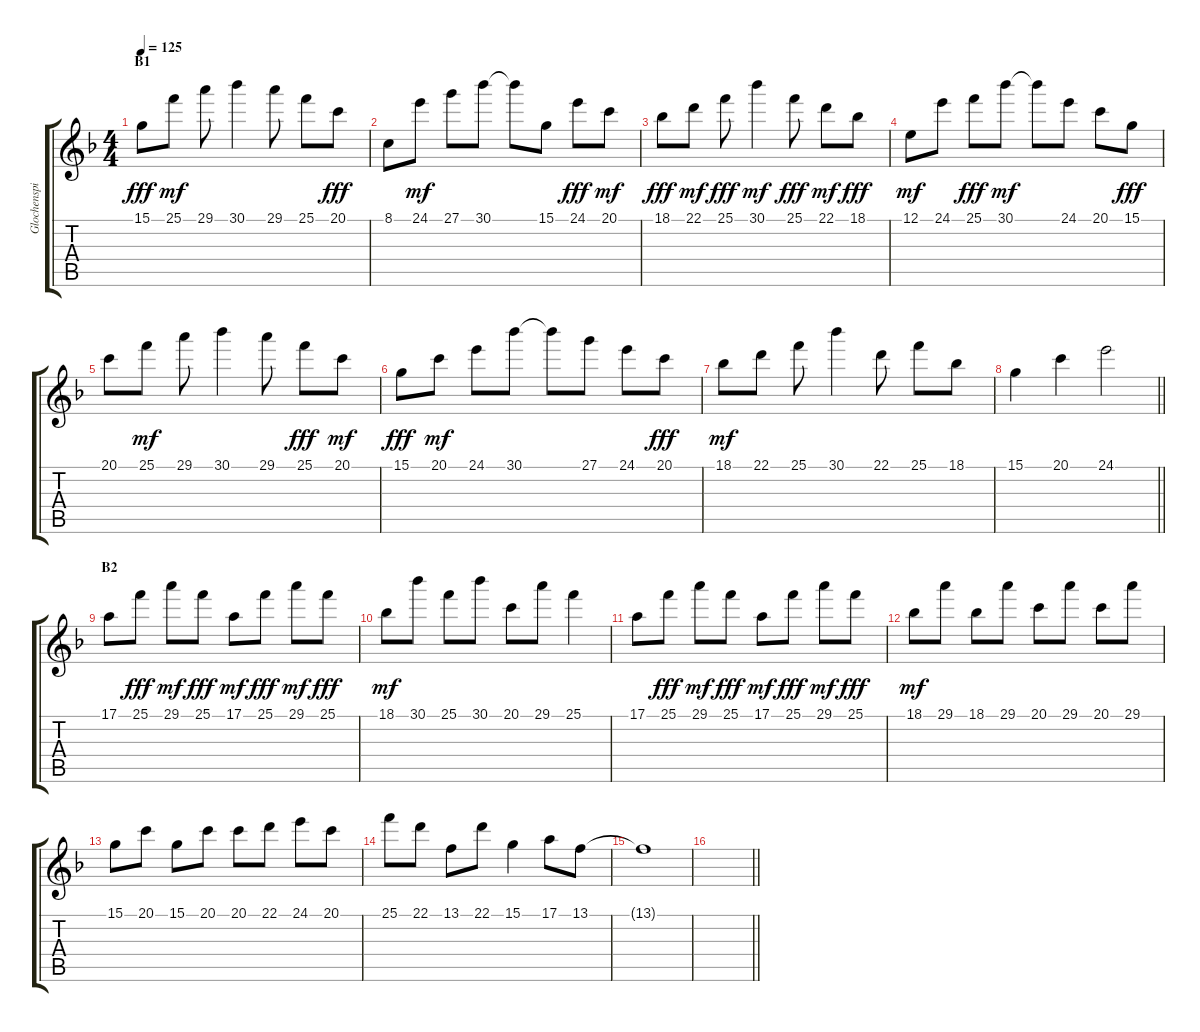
\track ("Glochenspiel (L)" "Glochenspi") {instrument glockenspiel}
\staff {score tabs}
\tuning (E4 B3 G3 D3 A2 E2) {hide}
\ts (4 4)
\section ("" "B1")
\tempo 125
\clef g2
\ks f
15.1.8{dy fff} 25.1.8{dy mf} 29.1.8 30.1.4 29.1.8 25.1.8 20.1.8{dy fff} |
8.1.8 24.1.8{dy mf} 27.1.8 30.1.8 30.1{t}.8 15.1.8 24.1.8{dy fff} 20.1.8{dy mf} |
18.1.8{dy fff} 22.1.8{dy mf} 25.1.8{dy fff} 30.1.4{dy mf} 25.1.8{dy fff} 22.1.8{dy mf} 18.1.8{dy fff} |
12.1.8{dy mf} 24.1.8 25.1.8{dy fff} 30.1.8{dy mf} 30.1{t}.8 24.1.8 20.1.8 15.1.8{dy fff} |
20.1.8 25.1.8{dy mf} 29.1.8 30.1.4 29.1.8 25.1.8{dy fff} 20.1.8{dy mf} |
15.1.8{dy fff} 20.1.8{dy mf} 24.1.8 30.1.8 30.1{t}.8 27.1.8 24.1.8 20.1.8{dy fff} |
18.1.8{dy mf} 22.1.8 25.1.8 30.1.4 22.1.8 25.1.8 18.1.8 |
\barLineRight lightlight
15.1.4 20.1.4 24.1.2 |
\section ("" "B2")
17.1.8 25.1.8{dy fff} 29.1.8{dy mf} 25.1.8{dy fff} 17.1.8{dy mf} 25.1.8{dy fff} 29.1.8{dy mf} 25.1.8{dy fff} |
18.1.8{dy mf} 30.1.8 25.1.8 30.1.8 20.1.8 29.1.8 25.1.4 |
17.1.8 25.1.8{dy fff} 29.1.8{dy mf} 25.1.8{dy fff} 17.1.8{dy mf} 25.1.8{dy fff} 29.1.8{dy mf} 25.1.8{dy fff} |
18.1.8{dy mf} 29.1.8 18.1.8 29.1.8 20.1.8 29.1.8 20.1.8 29.1.8 |
15.1.8 20.1.8 15.1.8 20.1.8 20.1.8 22.1.8 24.1.8 20.1.8 |
25.1.8 22.1.8 13.1.8 22.1.8 15.1.4 17.1.8 13.1.8 |
13.1{t}.1 |
\barLineRight lightlight
